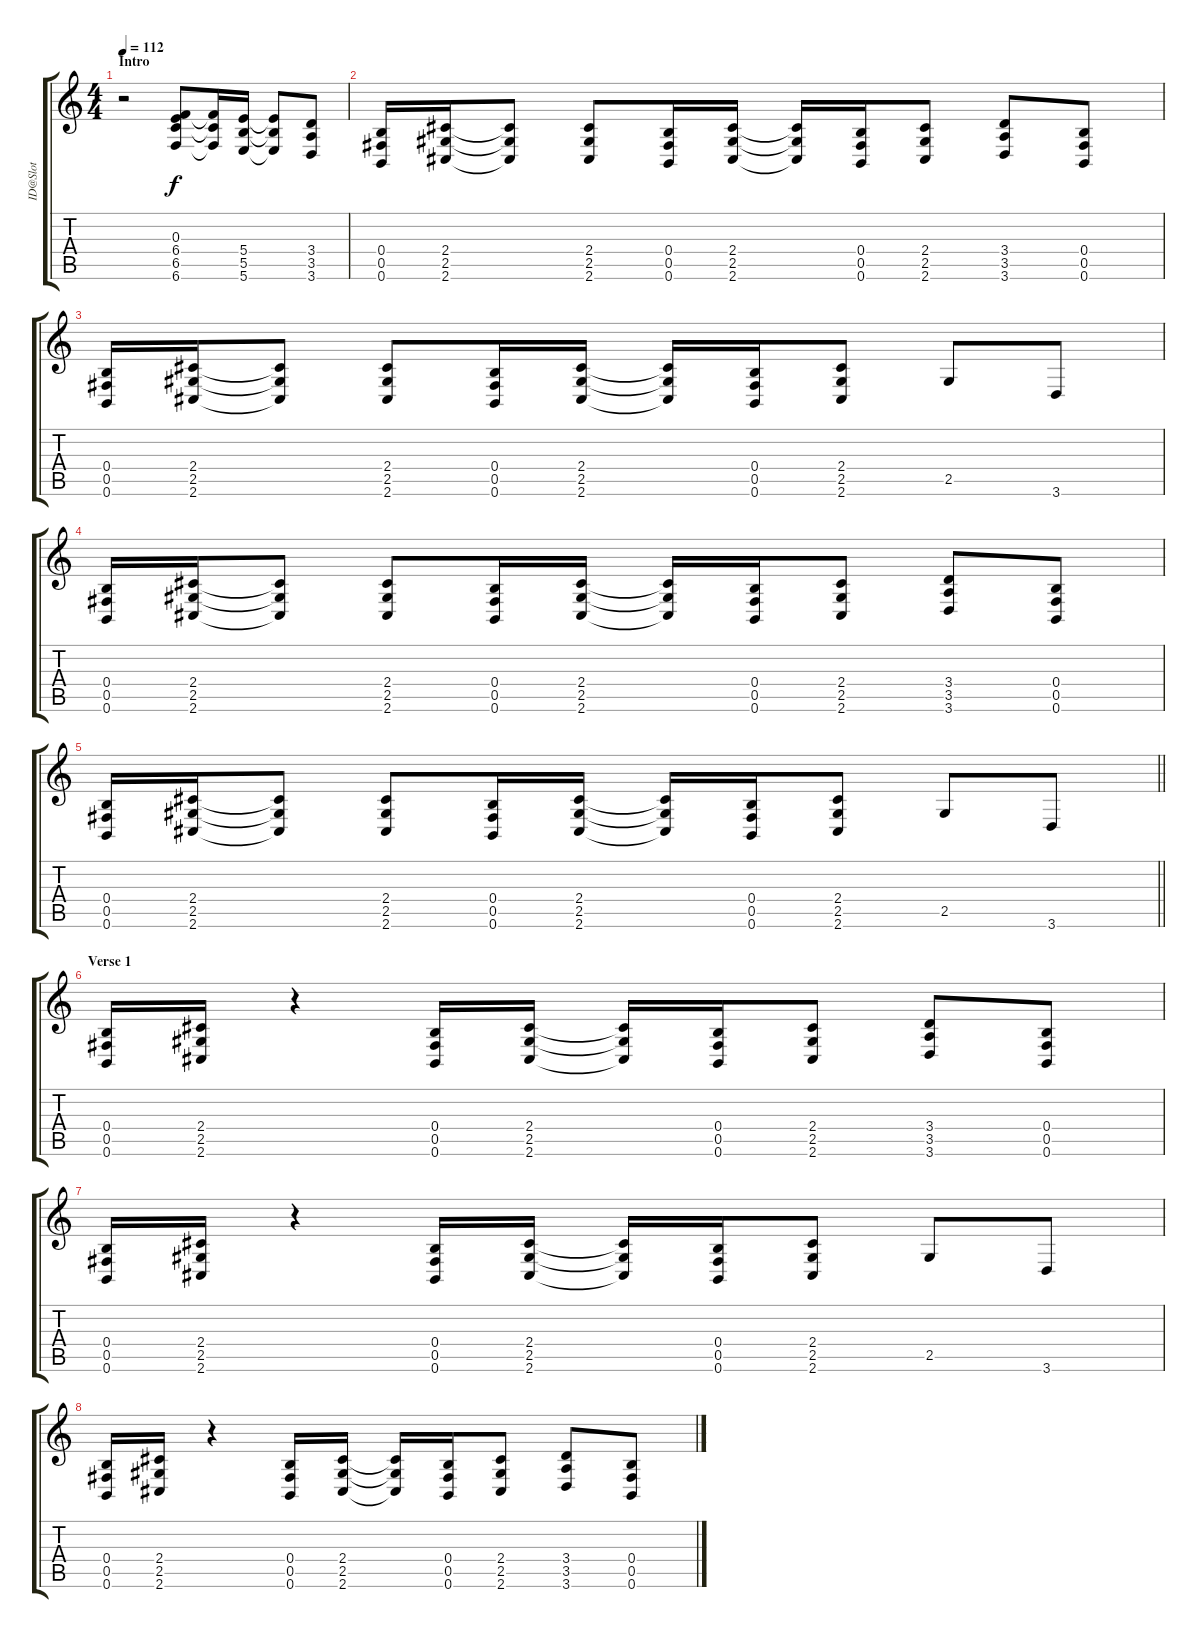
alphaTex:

\track ("ID@Slot" "ID@Slot") {instrument distortionguitar}
\staff {score tabs}
\tuning (Db4 Ab3 E3 B2 Gb2 B1) {hide}
\ts (4 4)
\section ("" "Intro")
\tempo 112
\clef g2
\ks c
r.2{dy f instrument distortionguitar} (0.3 6.4 6.5 6.6).8 (6.4{t} 6.5{t} 6.6{t}).16 (5.4 5.5 5.6).16 (5.4{t} 5.5{t} 5.6{t}).8 (3.4 3.5 3.6).8 |
(0.4 0.5 0.6).16 (2.4 2.5 2.6).16 (2.4{t} 2.5{t} 2.6{t}).8 (2.4 2.5 2.6).8 (0.4 0.5 0.6).16 (2.4 2.5 2.6).16 (2.4{t} 2.5{t} 2.6{t}).16 (0.4 0.5 0.6).16 (2.4 2.5 2.6).8 (3.4 3.5 3.6).8 (0.4 0.5 0.6).8 |
(0.4 0.5 0.6).16 (2.4 2.5 2.6).16 (2.4{t} 2.5{t} 2.6{t}).8 (2.4 2.5 2.6).8 (0.4 0.5 0.6).16 (2.4 2.5 2.6).16 (2.4{t} 2.5{t} 2.6{t}).16 (0.4 0.5 0.6).16 (2.4 2.5 2.6).8 2.5.8 3.6.8 |
(0.4 0.5 0.6).16 (2.4 2.5 2.6).16 (2.4{t} 2.5{t} 2.6{t}).8 (2.4 2.5 2.6).8 (0.4 0.5 0.6).16 (2.4 2.5 2.6).16 (2.4{t} 2.5{t} 2.6{t}).16 (0.4 0.5 0.6).16 (2.4 2.5 2.6).8 (3.4 3.5 3.6).8 (0.4 0.5 0.6).8 |
\barLineRight lightlight
(0.4 0.5 0.6).16 (2.4 2.5 2.6).16 (2.4{t} 2.5{t} 2.6{t}).8 (2.4 2.5 2.6).8 (0.4 0.5 0.6).16 (2.4 2.5 2.6).16 (2.4{t} 2.5{t} 2.6{t}).16 (0.4 0.5 0.6).16 (2.4 2.5 2.6).8 2.5.8 3.6.8 |
\section ("" "Verse 1")
(0.4 0.5 0.6).16 (2.4 2.5 2.6).16 r.4 (0.4 0.5 0.6).16 (2.4 2.5 2.6).16 (2.4{t} 2.5{t} 2.6{t}).16 (0.4 0.5 0.6).16 (2.4 2.5 2.6).8 (3.4 3.5 3.6).8 (0.4 0.5 0.6).8 |
(0.4 0.5 0.6).16 (2.4 2.5 2.6).16 r.4 (0.4 0.5 0.6).16 (2.4 2.5 2.6).16 (2.4{t} 2.5{t} 2.6{t}).16 (0.4 0.5 0.6).16 (2.4 2.5 2.6).8 2.5.8 3.6.8 |
(0.4 0.5 0.6).16 (2.4 2.5 2.6).16 r.4 (0.4 0.5 0.6).16 (2.4 2.5 2.6).16 (2.4{t} 2.5{t} 2.6{t}).16 (0.4 0.5 0.6).16 (2.4 2.5 2.6).8 (3.4 3.5 3.6).8 (0.4 0.5 0.6).8
